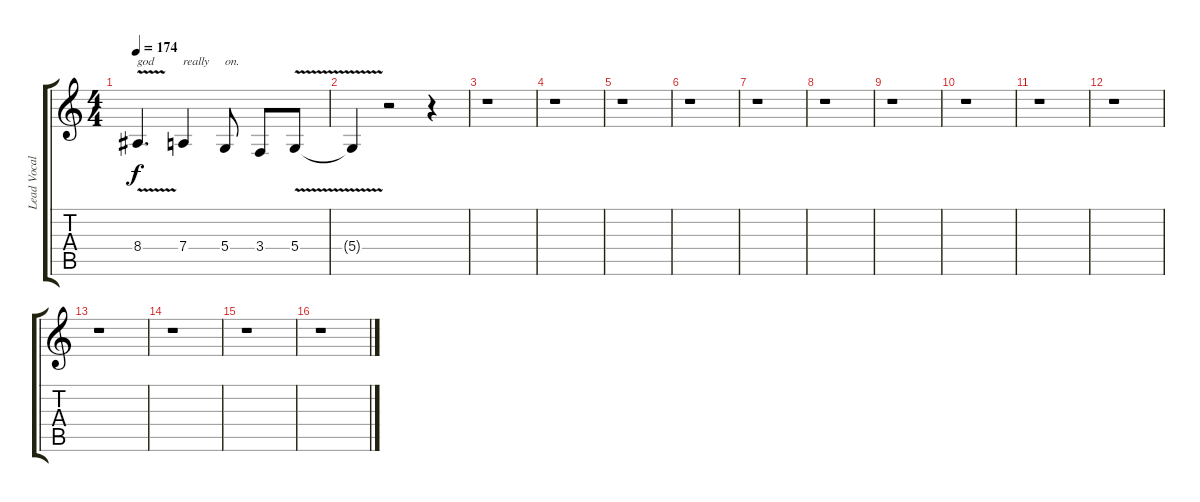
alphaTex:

\track ("Lead Vocal+Lyrics" "Lead Vocal") {instrument clarinet}
\staff {score tabs}
\tuning (E4 B3 G3 D3 A2 E2) {hide}
\ts (4 4)
\tempo 174
\clef g2
\ks c
8.4{v}.4{d txt "god" dy f} 7.4.4{txt "really"} 5.4.8{txt "on."} 3.4.8 5.4{v}.8 |
5.4{t}.4 r.2 r.4 |
r.1 |
r.1 |
r.1 |
r.1 |
r.1 |
r.1 |
r.1 |
r.1 |
r.1 |
r.1 |
r.1 |
r.1 |
r.1 |
r.1
